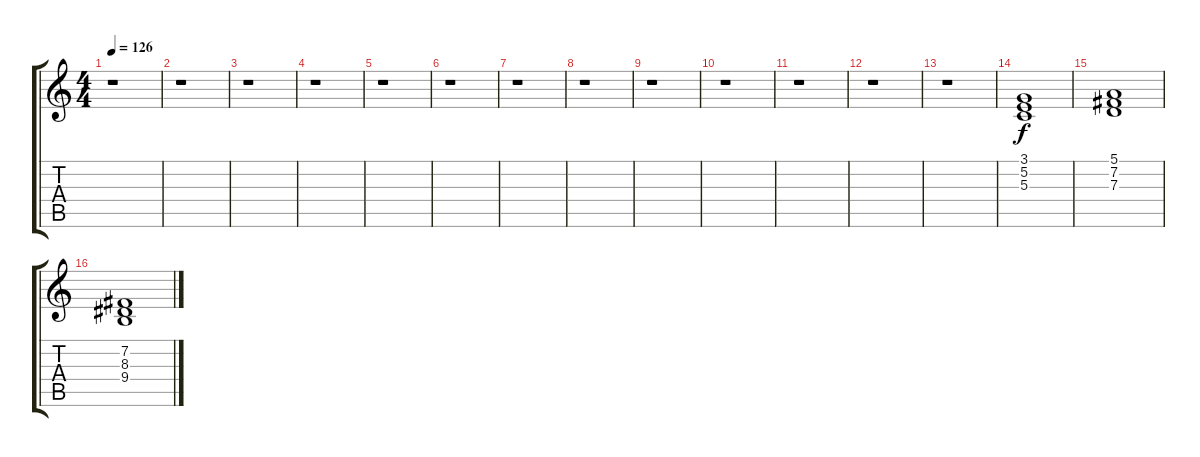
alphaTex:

\track "" {instrument synthstrings1}
\staff {score tabs}
\tuning (E4 B3 G3 D3 A2 E2) {hide}
\ts (4 4)
\tempo 126
\clef g2
\ks c
r.1{dy f} |
r.1 |
r.1 |
r.1 |
r.1 |
r.1 |
r.1 |
r.1 |
r.1 |
r.1 |
r.1 |
r.1 |
r.1 |
(3.1 5.2 5.3).1 |
(5.1 7.2 7.3).1 |
(7.2 8.3 9.4).1
